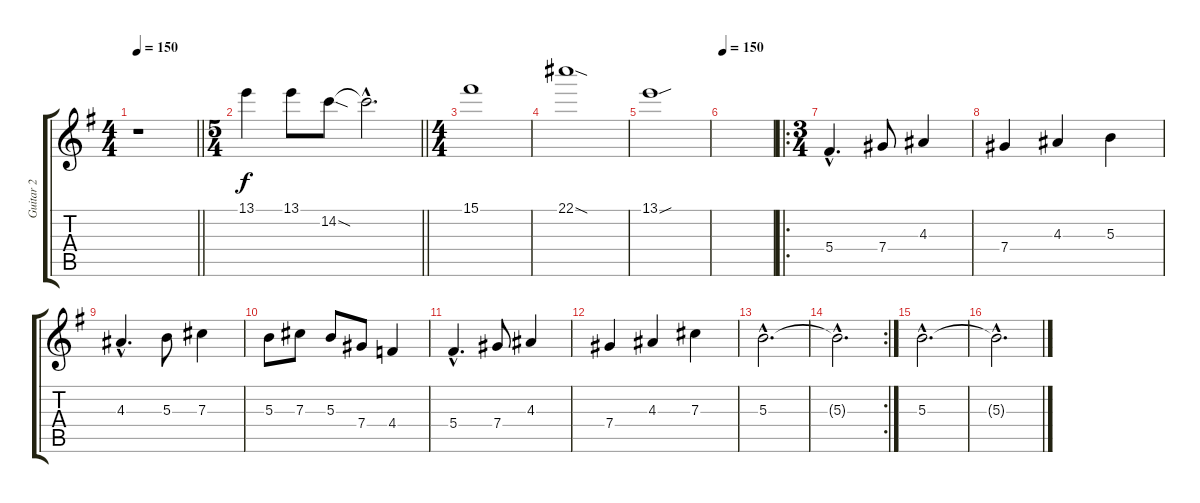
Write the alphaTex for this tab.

\track ("Guitar 2" "Guitar 2") {instrument distortionguitar}
\staff {score tabs}
\tuning (Eb4 Bb3 Gb3 Db3 Ab2 Eb2) {hide}
\ts (4 4)
\tempo 150
\tempo 70
\tempo 150
\clef g2
\barLineRight lightlight
\ks g
r.1{dy f instrument electricguitarclean} |
\ts (5 4)
\barLineRight lightlight
13.1.4 13.1.8 14.2{sod}.8 14.2{hac t}.2{d} |
\ts (4 4)
15.1.1 |
22.1{sod}.1 |
13.1{sou}.1 |
\tempo 150
|
\ro
\ts (3 4)
5.4{hac}.4{d} 7.4.8 4.3.4 |
7.4.4 4.3.4 5.3.4 |
4.3{hac}.4{d} 5.3.8 7.3.4 |
5.3.8 7.3.8 5.3.8 7.4.8 4.4.4 |
5.4{hac}.4{d} 7.4.8 4.3.4 |
7.4.4 4.3.4 7.3.4 |
5.3{hac}.2{d} |
\rc 2
5.3{hac t}.2{d} |
5.3{hac}.2{d} |
5.3{hac t}.2{d}
